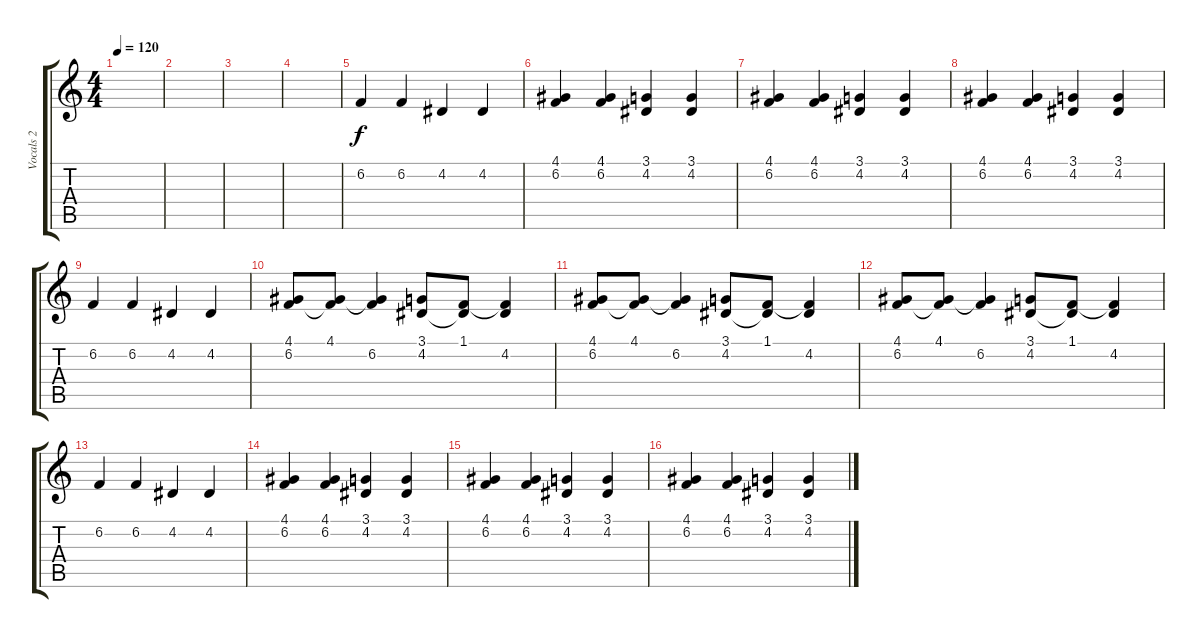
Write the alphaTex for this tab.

\track ("Vocals 2" "Vocals 2") {instrument tenorsax}
\staff {score tabs}
\tuning (E4 B3 G3 D3 A2 E2) {hide}
\ts (4 4)
\tempo 120
\clef g2
\ks c
|
|
|
|
6.2.4 6.2.4 4.2.4 4.2.4 |
(4.1 6.2).4 (4.1 6.2).4 (3.1 4.2).4 (3.1 4.2).4 |
(4.1 6.2).4 (4.1 6.2).4 (3.1 4.2).4 (3.1 4.2).4 |
(4.1 6.2).4 (4.1 6.2).4 (3.1 4.2).4 (3.1 4.2).4 |
6.2.4 6.2.4 4.2.4 4.2.4 |
(4.1 6.2).8 (4.1 6.2{t}).8 (4.1{t} 6.2).4 (3.1 4.2).8 (1.1 4.2{t}).8 (1.1{t} 4.2).4 |
(4.1 6.2).8 (4.1 6.2{t}).8 (4.1{t} 6.2).4 (3.1 4.2).8 (1.1 4.2{t}).8 (1.1{t} 4.2).4 |
(4.1 6.2).8 (4.1 6.2{t}).8 (4.1{t} 6.2).4 (3.1 4.2).8 (1.1 4.2{t}).8 (1.1{t} 4.2).4 |
6.2.4 6.2.4 4.2.4 4.2.4 |
(4.1 6.2).4 (4.1 6.2).4 (3.1 4.2).4 (3.1 4.2).4 |
(4.1 6.2).4 (4.1 6.2).4 (3.1 4.2).4 (3.1 4.2).4 |
(4.1 6.2).4 (4.1 6.2).4 (3.1 4.2).4 (3.1 4.2).4
